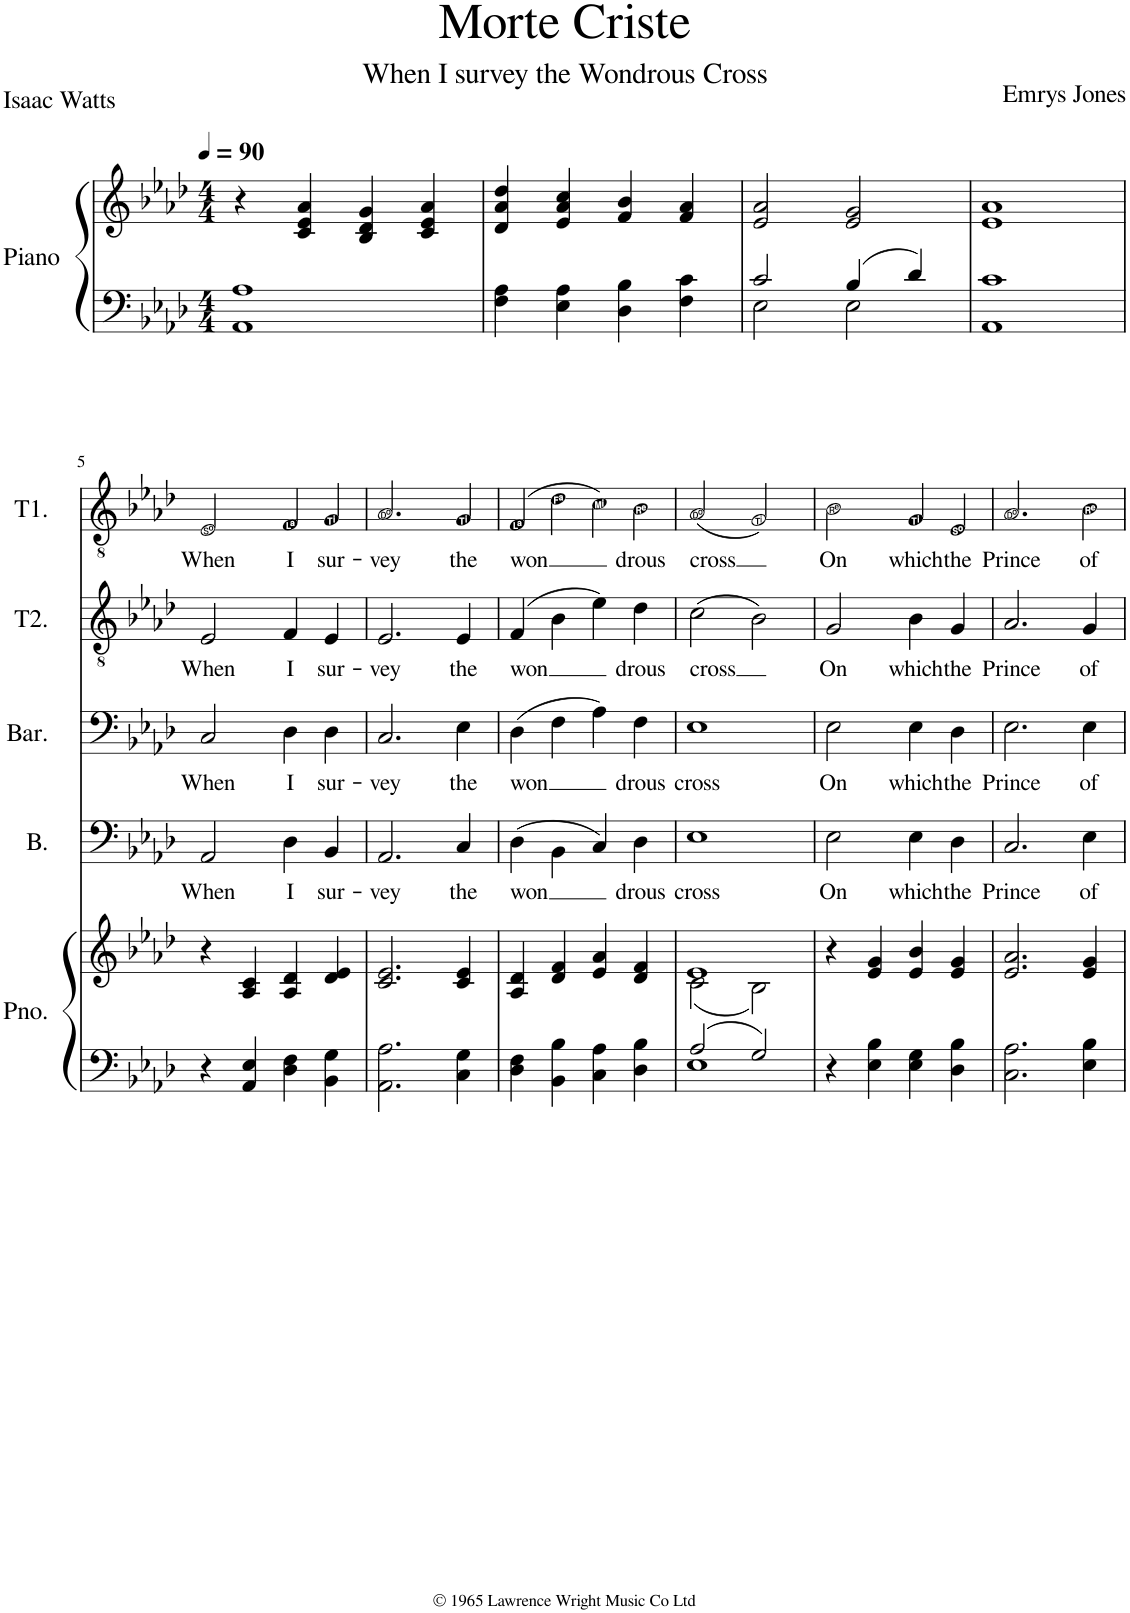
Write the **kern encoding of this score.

**kern	**kern	**kern	**text	**kern	**text	**kern	**text	**kern	**text
*part5	*part5	*part4	*part4	*part3	*part3	*part2	*part2	*part1	*part1
*staff6	*staff5	*staff4	*staff4	*staff3	*staff3	*staff2	*staff2	*staff1	*staff1
*I"Piano	*	*I"Bass	*	*I"Baritone	*	*I"Tenor	*	*I"Tenor	*
*I'Pno.	*	*I'B.	*	*I'Bar.	*	*I'T2.	*	*I'T1.	*
*clefF4	*clefG2	*clefF4	*	*clefF4	*	*clefGv2	*	*clefGv2	*
*	*	*Trd4c7	*	*	*	*Trd4c7	*	*Trd4c7	*
*k[b-e-a-d-]	*k[b-e-a-d-]	*k[b-e-a-d-]	*	*k[b-e-a-d-]	*	*k[b-e-a-d-]	*	*k[b-e-a-d-]	*
*M4/4	*M4/4	*M4/4	*	*M4/4	*	*M4/4	*	*M4/4	*
*MM90	*MM90	*MM90	*	*MM90	*	*MM90	*	*MM90	*
=1	=1	=1	=1	=1	=1	=1	=1	=1	=1
1AA- 1A-	4r	1r	.	1r	.	1r	.	1r	.
.	4c/ 4e-/ 4a-/	.	.	.	.	.	.	.	.
.	4B-/ 4d-/ 4g/	.	.	.	.	.	.	.	.
.	4c/ 4e-/ 4a-/	.	.	.	.	.	.	.	.
=2	=2	=2	=2	=2	=2	=2	=2	=2	=2
4F\ 4A-\	4d-/ 4a-/ 4dd-/	1r	.	1r	.	1r	.	1r	.
4E-\ 4A-\	4e-/ 4a-/ 4cc/	.	.	.	.	.	.	.	.
4D-\ 4B-\	4f/ 4b-/	.	.	.	.	.	.	.	.
4F\ 4c\	4f/ 4a-/	.	.	.	.	.	.	.	.
=3	=3	=3	=3	=3	=3	=3	=3	=3	=3
*^	*	*	*	*	*	*	*	*	*
2c/	2E-\	2e-/ 2a-/	1r	.	1r	.	1r	.	1r	.
4B-/	2E-\	2e-/ 2g/	.	.	.	.	.	.	.	.
4d-/	.	.	.	.	.	.	.	.	.	.
*v	*v	*	*	*	*	*	*	*	*	*
=4	=4	=4	=4	=4	=4	=4	=4	=4	=4
1AA- 1c	1e- 1a-	1r	.	1r	.	1r	.	1r	.
!!LO:LB:g=z
=5	=5	=5	=5	=5	=5	=5	=5	=5	=5
!	!	!	!LO:LY:b	!	!LO:LY:b	!	!LO:LY:b	!	!LO:LY:b
4r	4r	2AA-/	When	2C/	When	2E-/	When	2E-/	When
4AA-/ 4E-/	4A-/ 4c/	.	.	.	.	.	.	.	.
!	!	!	!LO:LY:b	!	!LO:LY:b	!	!LO:LY:b	!	!LO:LY:b
4D-\ 4F\	4A-/ 4d-/	4D-\	I	4D-\	I	4F/	I	4F/	I
!	!	!	!LO:LY:b	!	!LO:LY:b	!	!LO:LY:b	!	!LO:LY:b
4BB-\ 4G\	4d-/ 4e-/	4BB-/	sur-	4D-\	sur-	4E-/	sur-	4G/	sur-
=6	=6	=6	=6	=6	=6	=6	=6	=6	=6
!	!	!	!LO:LY:b	!	!LO:LY:b	!	!LO:LY:b	!	!LO:LY:b
2.AA-\ 2.A-\	2.c/ 2.e-/	2.AA-/	-vey	2.C/	-vey	2.E-/	-vey	2.A-/	-vey
!	!	!	!LO:LY:b	!	!LO:LY:b	!	!LO:LY:b	!	!LO:LY:b
4C\ 4G\	4c/ 4e-/	4C/	the	4E-\	the	4E-/	the	4G/	the
=7	=7	=7	=7	=7	=7	=7	=7	=7	=7
!	!	!	!LO:LY:b	!	!LO:LY:b	!	!LO:LY:b	!	!LO:LY:b
4D-\ 4F\	4A-/ 4d-/	(4D-\	won	(4D-\	won	(4F/	won	(4F/	won
4BB-\ 4B-\	4d-/ 4f/	4BB-\	.	4F\	.	4B-\	.	4d-\	.
4C\ 4A-\	4e-/ 4a-/	4C/)	.	4A-\)	.	4e-\)	.	4c\)	.
!	!	!	!LO:LY:b	!	!LO:LY:b	!	!LO:LY:b	!	!LO:LY:b
4D-\ 4B-\	4d-/ 4f/	4D-\	drous	4F\	drous	4d-\	drous	4B-\	drous
=8	=8	=8	=8	=8	=8	=8	=8	=8	=8
*^	*^	*	*	*	*	*	*	*	*
!	!	!	!	!	!LO:LY:b	!	!LO:LY:b	!	!LO:LY:b	!	!LO:LY:b
2A-/	1E-	1e-	(2c\	1E-	cross	1E-	cross	(2c\	cross	(2A-/	cross
2G/	.	.	2B-\)	.	.	.	.	2B-\)	.	2G/)	.
*v	*v	*	*	*	*	*	*	*	*	*	*
=9	=9	=9	=9	=9	=9	=9	=9	=9	=9	=9
!	!	!	!	!LO:LY:b	!	!LO:LY:b	!	!LO:LY:b	!	!LO:LY:b
*	*v	*v	*	*	*	*	*	*	*	*
4r	4r	2E-\	On	2E-\	On	2G/	On	2B-\	On
4E-\ 4B-\	4e-/ 4g/	.	.	.	.	.	.	.	.
!	!	!	!LO:LY:b	!	!LO:LY:b	!	!LO:LY:b	!	!LO:LY:b
4E-\ 4G\	4e-/ 4b-/	4E-\	which	4E-\	which	4B-\	which	4G/	which
!	!	!	!LO:LY:b	!	!LO:LY:b	!	!LO:LY:b	!	!LO:LY:b
4D-\ 4B-\	4e-/ 4g/	4D-\	the	4D-\	the	4G/	the	4E-/	the
=10	=10	=10	=10	=10	=10	=10	=10	=10	=10
!	!	!	!LO:LY:b	!	!LO:LY:b	!	!LO:LY:b	!	!LO:LY:b
2.C\ 2.A-\	2.e-/ 2.a-/	2.C/	Prince	2.E-\	Prince	2.A-/	Prince	2.A-/	Prince
!	!	!	!LO:LY:b	!	!LO:LY:b	!	!LO:LY:b	!	!LO:LY:b
4E-\ 4B-\	4e-/ 4g/	4E-\	of	4E-\	of	4G/	of	4B-\	of
=	=	=	=	=	=	=	=	=	=
*-	*-	*-	*-	*-	*-	*-	*-	*-	*-
